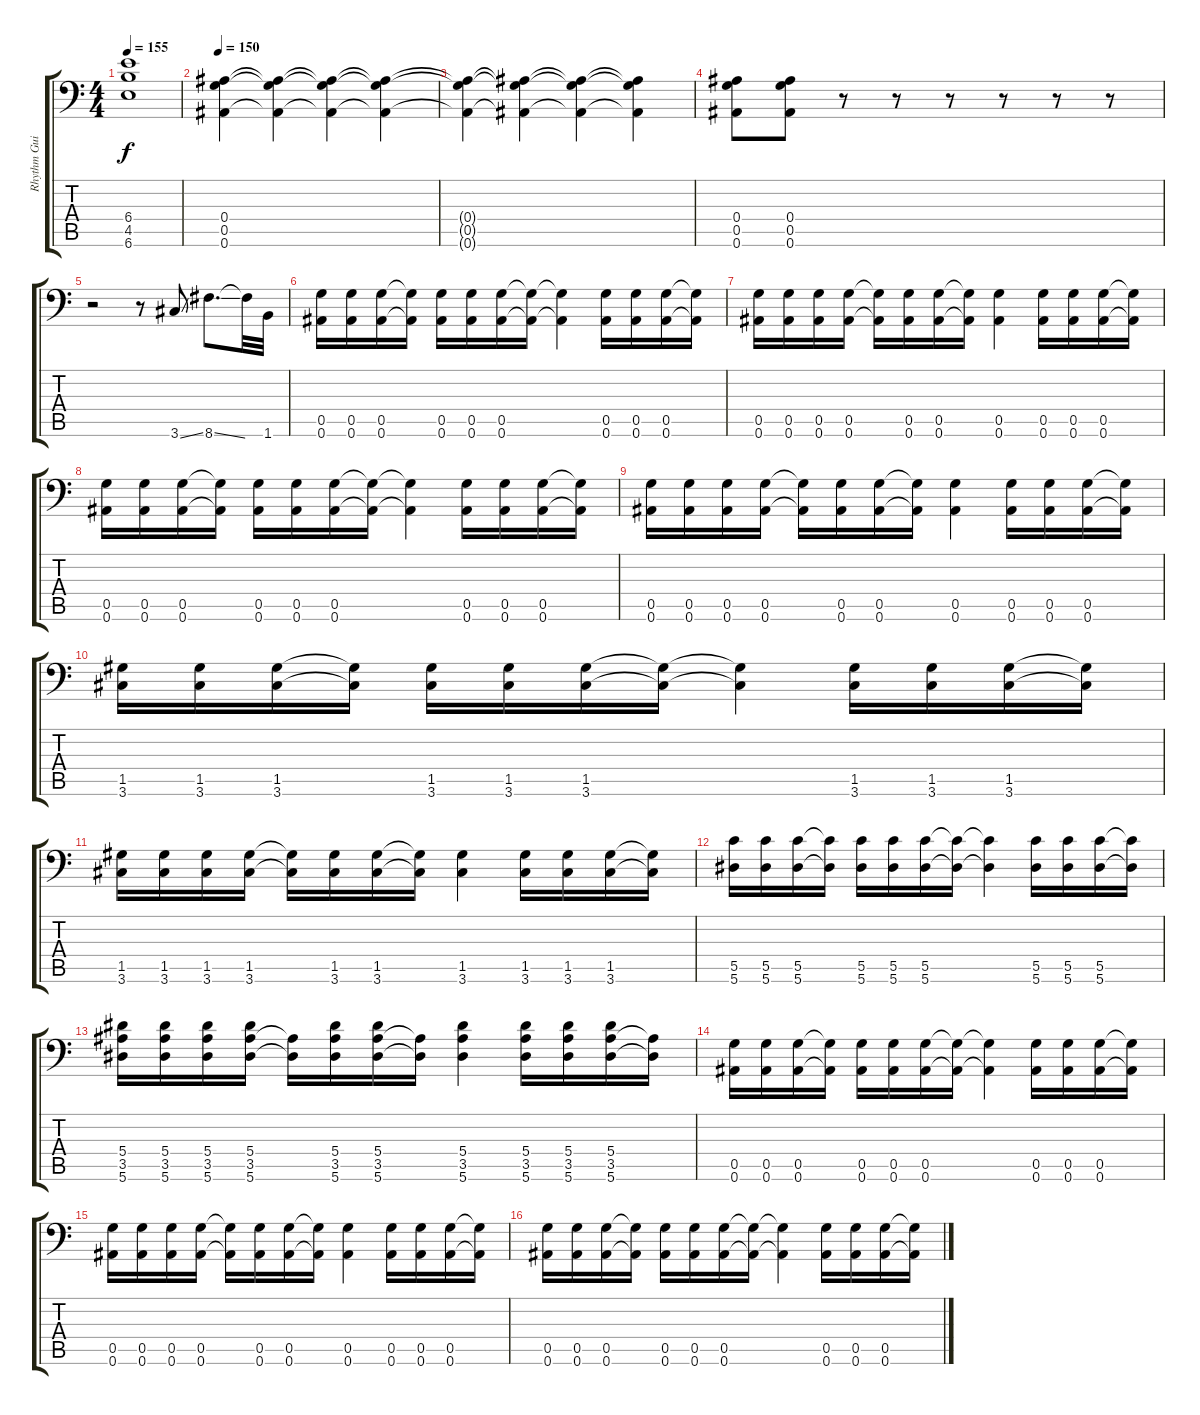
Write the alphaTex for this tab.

\track ("Rhythm Guitar" "Rhythm Gui") {instrument distortionguitar}
\staff {score tabs}
\tuning (C4 G3 Eb3 Bb2 G2 Bb1) {hide}
\ts (4 4)
\tempo 155
\clef f4
\ks c
(6.4 4.5 6.6).1{dy f} |
\tempo 150
(0.4 0.5 0.6).4 (0.4{t} 0.5{t} 0.6{t}).4 (0.4{t} 0.5{t} 0.6{t}).4 (0.4{t} 0.5{t} 0.6{t}).4 |
(0.4{t} 0.5{t} 0.6{t}).4 (0.4{t} 0.5{t} 0.6{t}).4 (0.4{t} 0.5{t} 0.6{t}).4 (0.4{t} 0.5{t} 0.6{t}).4 |
(0.4 0.5 0.6).8 (0.4 0.5 0.6).8 r.8 r.8 r.8 r.8 r.8 r.8 |
r.2 r.8 3.6{ss}.8 8.6{ss}.8{d} 8.6{t}.32 1.6.32 |
(0.5 0.6).16 (0.5 0.6).16 (0.5 0.6).16 (0.5{t} 0.6{t}).16 (0.5 0.6).16 (0.5 0.6).16 (0.5 0.6).16 (0.5{t} 0.6{t}).16 (0.5{t} 0.6{t}).4 (0.5 0.6).16 (0.5 0.6).16 (0.5 0.6).16 (0.5{t} 0.6{t}).16 |
(0.5 0.6).16 (0.5 0.6).16 (0.5 0.6).16 (0.5 0.6).16 (0.5{t} 0.6{t}).16 (0.5 0.6).16 (0.5 0.6).16 (0.5{t} 0.6{t}).16 (0.5 0.6).4 (0.5 0.6).16 (0.5 0.6).16 (0.5 0.6).16 (0.5{t} 0.6{t}).16 |
(0.5 0.6).16 (0.5 0.6).16 (0.5 0.6).16 (0.5{t} 0.6{t}).16 (0.5 0.6).16 (0.5 0.6).16 (0.5 0.6).16 (0.5{t} 0.6{t}).16 (0.5{t} 0.6{t}).4 (0.5 0.6).16 (0.5 0.6).16 (0.5 0.6).16 (0.5{t} 0.6{t}).16 |
(0.5 0.6).16 (0.5 0.6).16 (0.5 0.6).16 (0.5 0.6).16 (0.5{t} 0.6{t}).16 (0.5 0.6).16 (0.5 0.6).16 (0.5{t} 0.6{t}).16 (0.5 0.6).4 (0.5 0.6).16 (0.5 0.6).16 (0.5 0.6).16 (0.5{t} 0.6{t}).16 |
(1.5 3.6).16 (1.5 3.6).16 (1.5 3.6).16 (1.5{t} 3.6{t}).16 (1.5 3.6).16 (1.5 3.6).16 (1.5 3.6).16 (1.5{t} 3.6{t}).16 (1.5{t} 3.6{t}).4 (1.5 3.6).16 (1.5 3.6).16 (1.5 3.6).16 (1.5{t} 3.6{t}).16 |
(1.5 3.6).16 (1.5 3.6).16 (1.5 3.6).16 (1.5 3.6).16 (1.5{t} 3.6{t}).16 (1.5 3.6).16 (1.5 3.6).16 (1.5{t} 3.6{t}).16 (1.5 3.6).4 (1.5 3.6).16 (1.5 3.6).16 (1.5 3.6).16 (1.5{t} 3.6{t}).16 |
(5.5 5.6).16 (5.5 5.6).16 (5.5 5.6).16 (5.5{t} 5.6{t}).16 (5.5 5.6).16 (5.5 5.6).16 (5.5 5.6).16 (5.5{t} 5.6{t}).16 (5.5{t} 5.6{t}).4 (5.5 5.6).16 (5.5 5.6).16 (5.5 5.6).16 (5.5{t} 5.6{t}).16 |
(5.4 3.5 5.6).16 (5.4 3.5 5.6).16 (5.4 3.5 5.6).16 (5.4 3.5 5.6).16 (3.5{t} 5.6{t}).16 (5.4 3.5 5.6).16 (5.4 3.5 5.6).16 (3.5{t} 5.6{t}).16 (5.4 3.5 5.6).4 (5.4 3.5 5.6).16 (5.4 3.5 5.6).16 (5.4 3.5 5.6).16 (3.5{t} 5.6{t}).16 |
(0.5 0.6).16 (0.5 0.6).16 (0.5 0.6).16 (0.5{t} 0.6{t}).16 (0.5 0.6).16 (0.5 0.6).16 (0.5 0.6).16 (0.5{t} 0.6{t}).16 (0.5{t} 0.6{t}).4 (0.5 0.6).16 (0.5 0.6).16 (0.5 0.6).16 (0.5{t} 0.6{t}).16 |
(0.5 0.6).16 (0.5 0.6).16 (0.5 0.6).16 (0.5 0.6).16 (0.5{t} 0.6{t}).16 (0.5 0.6).16 (0.5 0.6).16 (0.5{t} 0.6{t}).16 (0.5 0.6).4 (0.5 0.6).16 (0.5 0.6).16 (0.5 0.6).16 (0.5{t} 0.6{t}).16 |
(0.5 0.6).16 (0.5 0.6).16 (0.5 0.6).16 (0.5{t} 0.6{t}).16 (0.5 0.6).16 (0.5 0.6).16 (0.5 0.6).16 (0.5{t} 0.6{t}).16 (0.5{t} 0.6{t}).4 (0.5 0.6).16 (0.5 0.6).16 (0.5 0.6).16 (0.5{t} 0.6{t}).16
